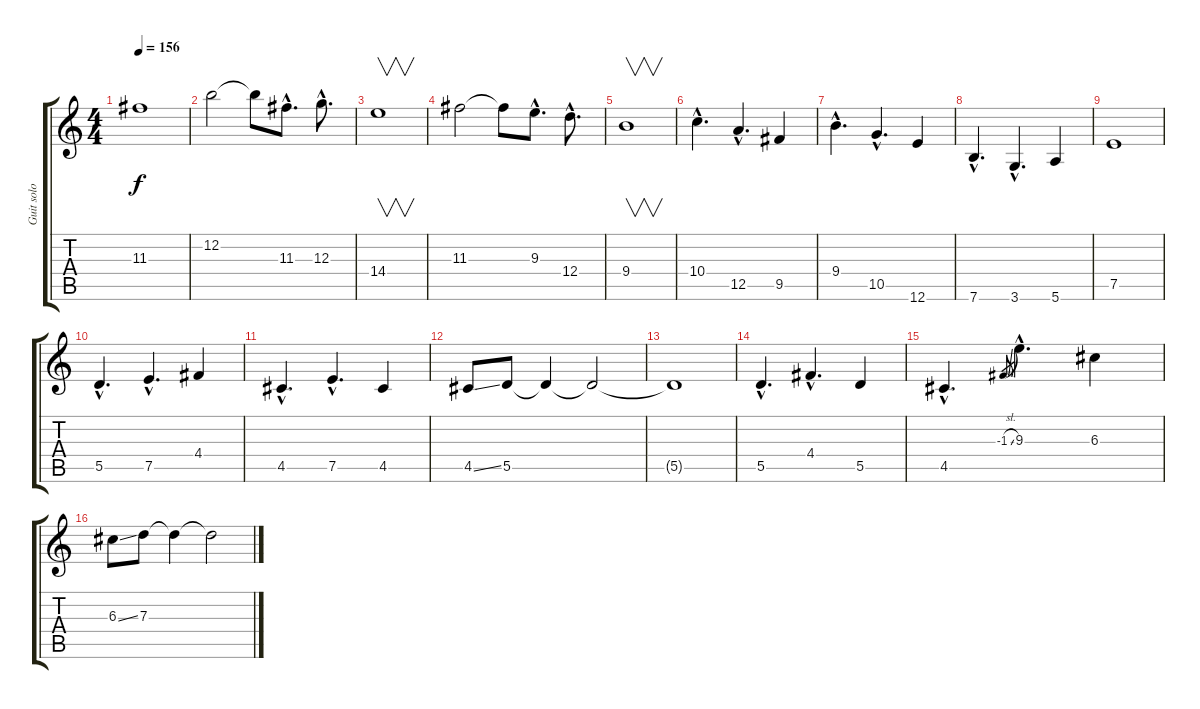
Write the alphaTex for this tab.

\track ("Guit solo" "Guit solo") {instrument acousticguitarsteel}
\staff {score tabs}
\tuning (E4 B3 G3 D3 A2 E2) {hide}
\ts (4 4)
\tempo 156
\clef g2
\ks c
11.3{t}.1{dy f} |
12.2.2 12.2{t}.8 11.3{hac}.8{d} 12.3{hac}.8{d} |
14.4.1{v} |
11.3.2 11.3{t}.8 9.3{hac}.8{d} 12.4{hac}.8{d} |
9.4.1{v} |
10.4{hac}.4{d} 12.5{hac}.4{d} 9.5.4 |
9.4{hac}.4{d} 10.5{hac}.4{d} 12.6.4 |
7.6{hac}.4{d} 3.6{hac}.4{d} 5.6.4 |
7.5.1 |
5.5{hac}.4{d} 7.5{hac}.4{d} 4.4.4 |
4.5{hac}.4{d} 7.5{hac}.4{d} 4.5.4 |
4.5{ss}.8 5.5.8 5.5{t}.4 5.5{t}.2 |
5.5{t}.1 |
5.5{hac}.4{d} 4.4{hac}.4{d} 5.5.4 |
4.5{hac}.4{d} -1.3{sl}.8{gr} 9.3{hac}.4{d} 6.3.4 |
6.3{ss}.8 7.3.8 7.3{t}.4 7.3{t}.2
